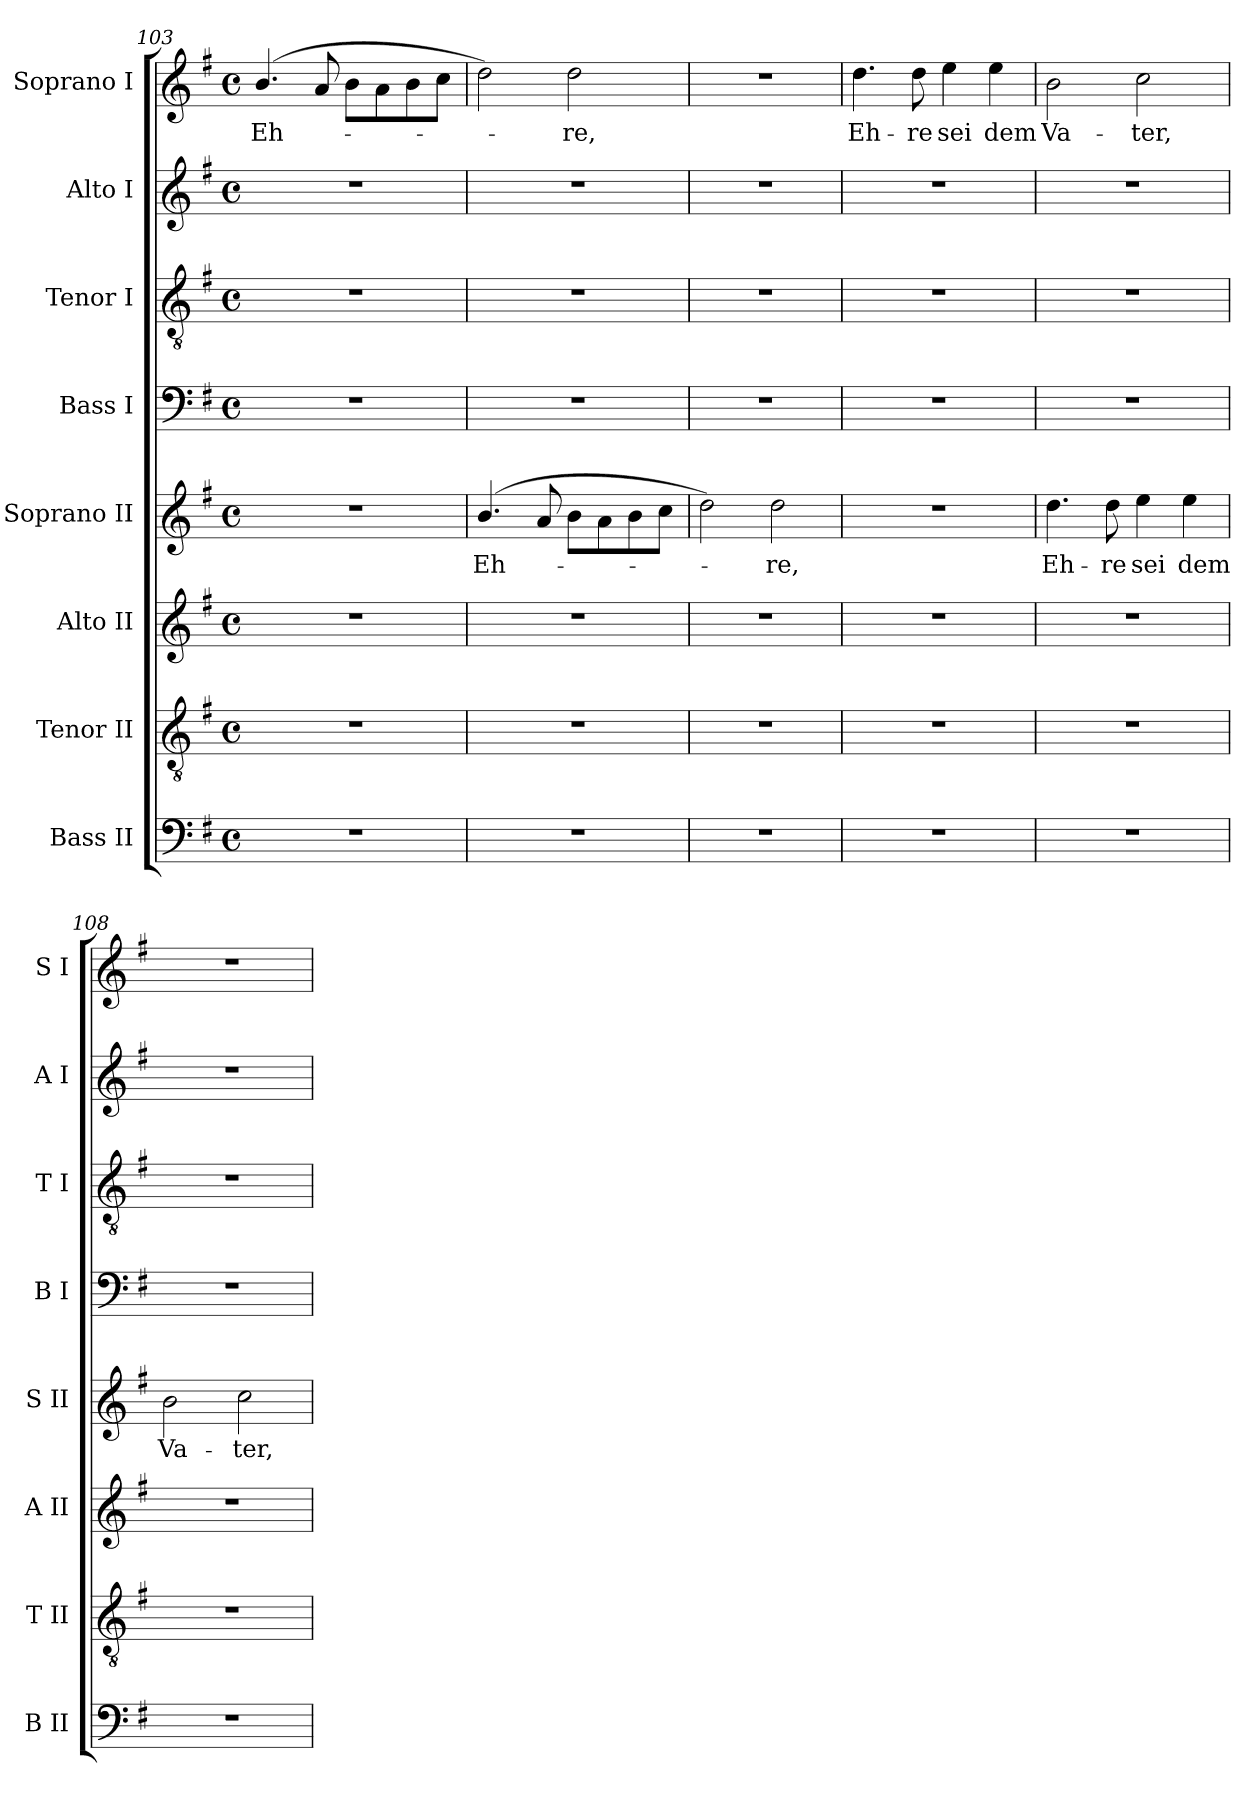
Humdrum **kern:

**kern	**kern	**kern	**kern	**text	**kern	**kern	**kern	**kern	**text
*part8	*part7	*part6	*part5	*part5	*part4	*part3	*part2	*part1	*part1
*staff8	*staff7	*staff6	*staff5	*staff5	*staff4	*staff3	*staff2	*staff1	*staff1
*I"Bass II	*I"Tenor II	*I"Alto II	*I"Soprano II	*	*I"Bass I	*I"Tenor I	*I"Alto I	*I"Soprano I	*
*I'B II	*I'T II	*I'A II	*I'S II	*	*I'B I	*I'T I	*I'A I	*I'S I	*
!!LO:LB:g=z
*clefF4	*clefGv2	*clefG2	*clefG2	*	*clefF4	*clefGv2	*clefG2	*clefG2	*
*k[f#]	*k[f#]	*k[f#]	*k[f#]	*	*k[f#]	*k[f#]	*k[f#]	*k[f#]	*
*G:	*G:	*G:	*G:	*	*G:	*G:	*G:	*G:	*
*M4/4	*M4/4	*M4/4	*M4/4	*	*M4/4	*M4/4	*M4/4	*M4/4	*
*met(c)	*met(c)	*met(c)	*met(c)	*	*met(c)	*met(c)	*met(c)	*met(c)	*
=103	=103	=103	=103	=103	=103	=103	=103	=103	=103
!	!	!	!	!	!	!	!	!	!LO:LY:b
1r	1r	1r	1r	.	1r	1r	1r	(>4.b/	Eh-
.	.	.	.	.	.	.	.	8a	.
.	.	.	.	.	.	.	.	8bL	.
.	.	.	.	.	.	.	.	8a	.
.	.	.	.	.	.	.	.	8b	.
.	.	.	.	.	.	.	.	8ccJ	.
=104	=104	=104	=104	=104	=104	=104	=104	=104	=104
!	!	!	!	!LO:LY:b	!	!	!	!	!
1r	1r	1r	(>4.b/	Eh-	1r	1r	1r	2dd)	.
.	.	.	8a	.	.	.	.	.	.
!	!	!	!	!	!	!	!	!	!LO:LY:b
.	.	.	8bL	.	.	.	.	2dd	re,
.	.	.	8a	.	.	.	.	.	.
.	.	.	8b	.	.	.	.	.	.
.	.	.	8ccJ	.	.	.	.	.	.
=105	=105	=105	=105	=105	=105	=105	=105	=105	=105
1r	1r	1r	2dd)	.	1r	1r	1r	1r	.
!	!	!	!	!LO:LY:b	!	!	!	!	!
.	.	.	2dd	re,	.	.	.	.	.
=106	=106	=106	=106	=106	=106	=106	=106	=106	=106
!	!	!	!	!	!	!	!	!	!LO:LY:b
1r	1r	1r	1r	.	1r	1r	1r	4.dd	Eh-
!	!	!	!	!	!	!	!	!	!LO:LY:b
.	.	.	.	.	.	.	.	8dd	-re
!	!	!	!	!	!	!	!	!	!LO:LY:b
.	.	.	.	.	.	.	.	4ee	sei
!	!	!	!	!	!	!	!	!	!LO:LY:b
.	.	.	.	.	.	.	.	4ee	dem
=107	=107	=107	=107	=107	=107	=107	=107	=107	=107
!	!	!	!	!LO:LY:b	!	!	!	!	!LO:LY:b
1r	1r	1r	4.dd	Eh-	1r	1r	1r	2b	Va-
!	!	!	!	!LO:LY:b	!	!	!	!	!
.	.	.	8dd	-re	.	.	.	.	.
!	!	!	!	!LO:LY:b	!	!	!	!	!LO:LY:b
.	.	.	4ee	sei	.	.	.	2cc	-ter,
!	!	!	!	!LO:LY:b	!	!	!	!	!
.	.	.	4ee	dem	.	.	.	.	.
=108	=108	=108	=108	=108	=108	=108	=108	=108	=108
!	!	!	!	!LO:LY:b	!	!	!	!	!
1r	1r	1r	2b	Va-	1r	1r	1r	1r	.
!	!	!	!	!LO:LY:b	!	!	!	!	!
.	.	.	2cc	-ter,	.	.	.	.	.
=	=	=	=	=	=	=	=	=	=
*-	*-	*-	*-	*-	*-	*-	*-	*-	*-
